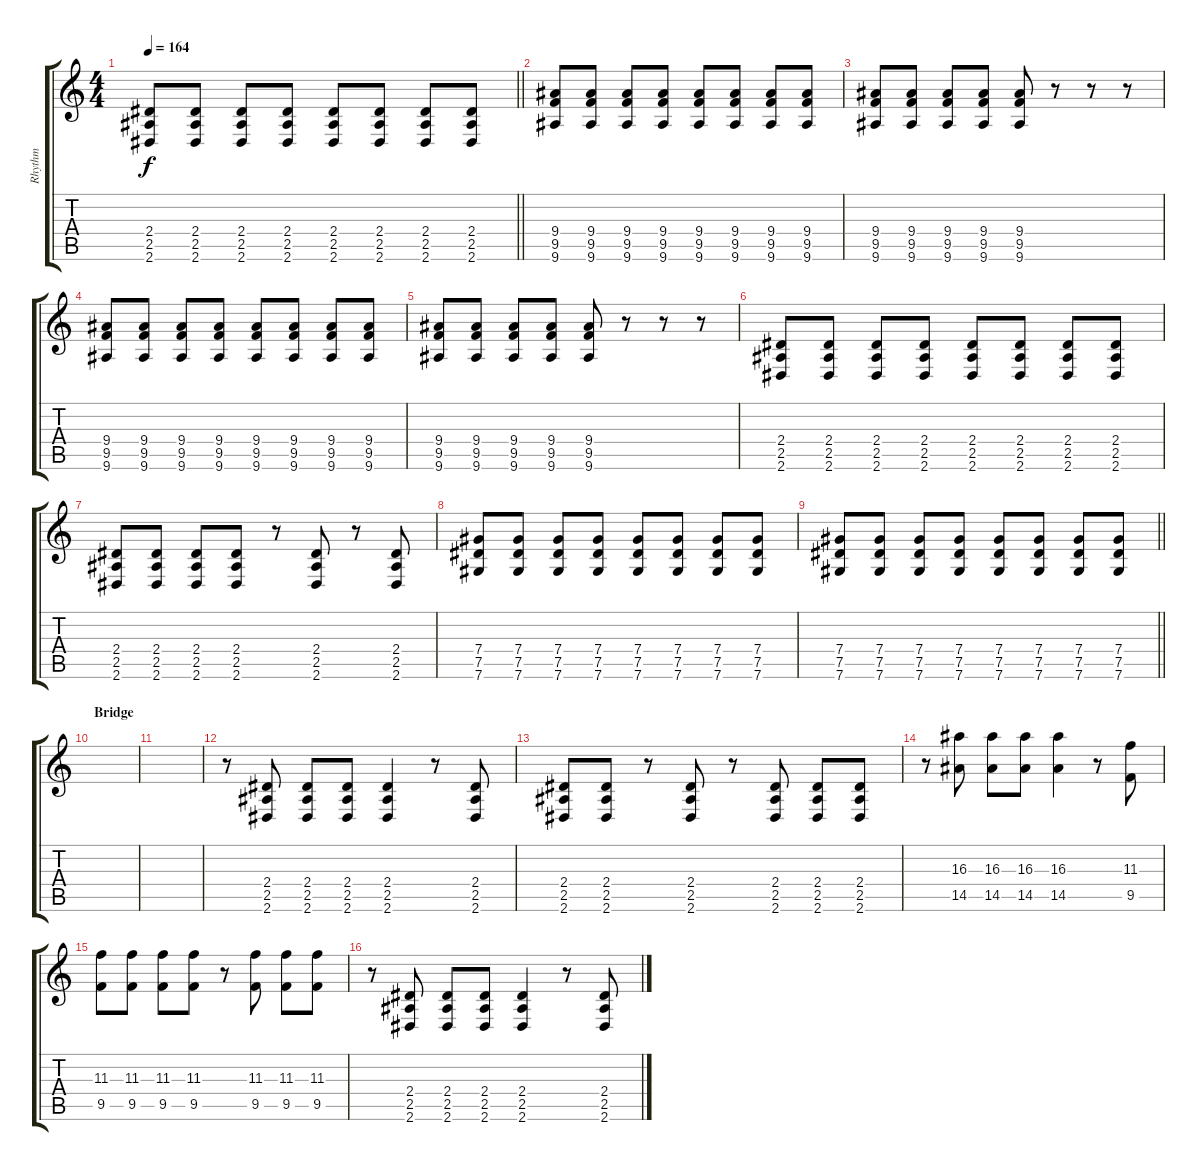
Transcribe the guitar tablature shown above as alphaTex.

\track ("Rhythm" "Rhythm") {instrument distortionguitar}
\staff {score tabs}
\tuning (Eb4 Bb3 Gb3 Db3 Ab2 Db2) {hide}
\ts (4 4)
\tempo 164
\clef g2
\barLineRight lightlight
\ks c
(2.4 2.5 2.6).8{dy f} (2.4 2.5 2.6).8 (2.4 2.5 2.6).8 (2.4 2.5 2.6).8 (2.4 2.5 2.6).8 (2.4 2.5 2.6).8 (2.4 2.5 2.6).8 (2.4 2.5 2.6).8 |
(9.4 9.5 9.6).8 (9.4 9.5 9.6).8 (9.4 9.5 9.6).8 (9.4 9.5 9.6).8 (9.4 9.5 9.6).8 (9.4 9.5 9.6).8 (9.4 9.5 9.6).8 (9.4 9.5 9.6).8 |
(9.4 9.5 9.6).8 (9.4 9.5 9.6).8 (9.4 9.5 9.6).8 (9.4 9.5 9.6).8 (9.4 9.5 9.6).8 r.8 r.8 r.8 |
(9.4 9.5 9.6).8 (9.4 9.5 9.6).8 (9.4 9.5 9.6).8 (9.4 9.5 9.6).8 (9.4 9.5 9.6).8 (9.4 9.5 9.6).8 (9.4 9.5 9.6).8 (9.4 9.5 9.6).8 |
(9.4 9.5 9.6).8 (9.4 9.5 9.6).8 (9.4 9.5 9.6).8 (9.4 9.5 9.6).8 (9.4 9.5 9.6).8 r.8 r.8 r.8 |
(2.4 2.5 2.6).8 (2.4 2.5 2.6).8 (2.4 2.5 2.6).8 (2.4 2.5 2.6).8 (2.4 2.5 2.6).8 (2.4 2.5 2.6).8 (2.4 2.5 2.6).8 (2.4 2.5 2.6).8 |
(2.4 2.5 2.6).8 (2.4 2.5 2.6).8 (2.4 2.5 2.6).8 (2.4 2.5 2.6).8 r.8 (2.4 2.5 2.6).8 r.8 (2.4 2.5 2.6).8 |
(7.4 7.5 7.6).8 (7.4 7.5 7.6).8 (7.4 7.5 7.6).8 (7.4 7.5 7.6).8 (7.4 7.5 7.6).8 (7.4 7.5 7.6).8 (7.4 7.5 7.6).8 (7.4 7.5 7.6).8 |
\barLineRight lightlight
(7.4 7.5 7.6).8 (7.4 7.5 7.6).8 (7.4 7.5 7.6).8 (7.4 7.5 7.6).8 (7.4 7.5 7.6).8 (7.4 7.5 7.6).8 (7.4 7.5 7.6).8 (7.4 7.5 7.6).8 |
\section ("" "Bridge")
|
|
r.8 (2.4 2.5 2.6).8 (2.4 2.5 2.6).8 (2.4 2.5 2.6).8 (2.4 2.5 2.6).4 r.8 (2.4 2.5 2.6).8 |
(2.4 2.5 2.6).8 (2.4 2.5 2.6).8 r.8 (2.4 2.5 2.6).8 r.8 (2.4 2.5 2.6).8 (2.4 2.5 2.6).8 (2.4 2.5 2.6).8 |
r.8 (16.3 14.5).8 (16.3 14.5).8 (16.3 14.5).8 (16.3 14.5).4 r.8 (11.3 9.5).8 |
(11.3 9.5).8 (11.3 9.5).8 (11.3 9.5).8 (11.3 9.5).8 r.8 (11.3 9.5).8 (11.3 9.5).8 (11.3 9.5).8 |
r.8 (2.4 2.5 2.6).8 (2.4 2.5 2.6).8 (2.4 2.5 2.6).8 (2.4 2.5 2.6).4 r.8 (2.4 2.5 2.6).8
